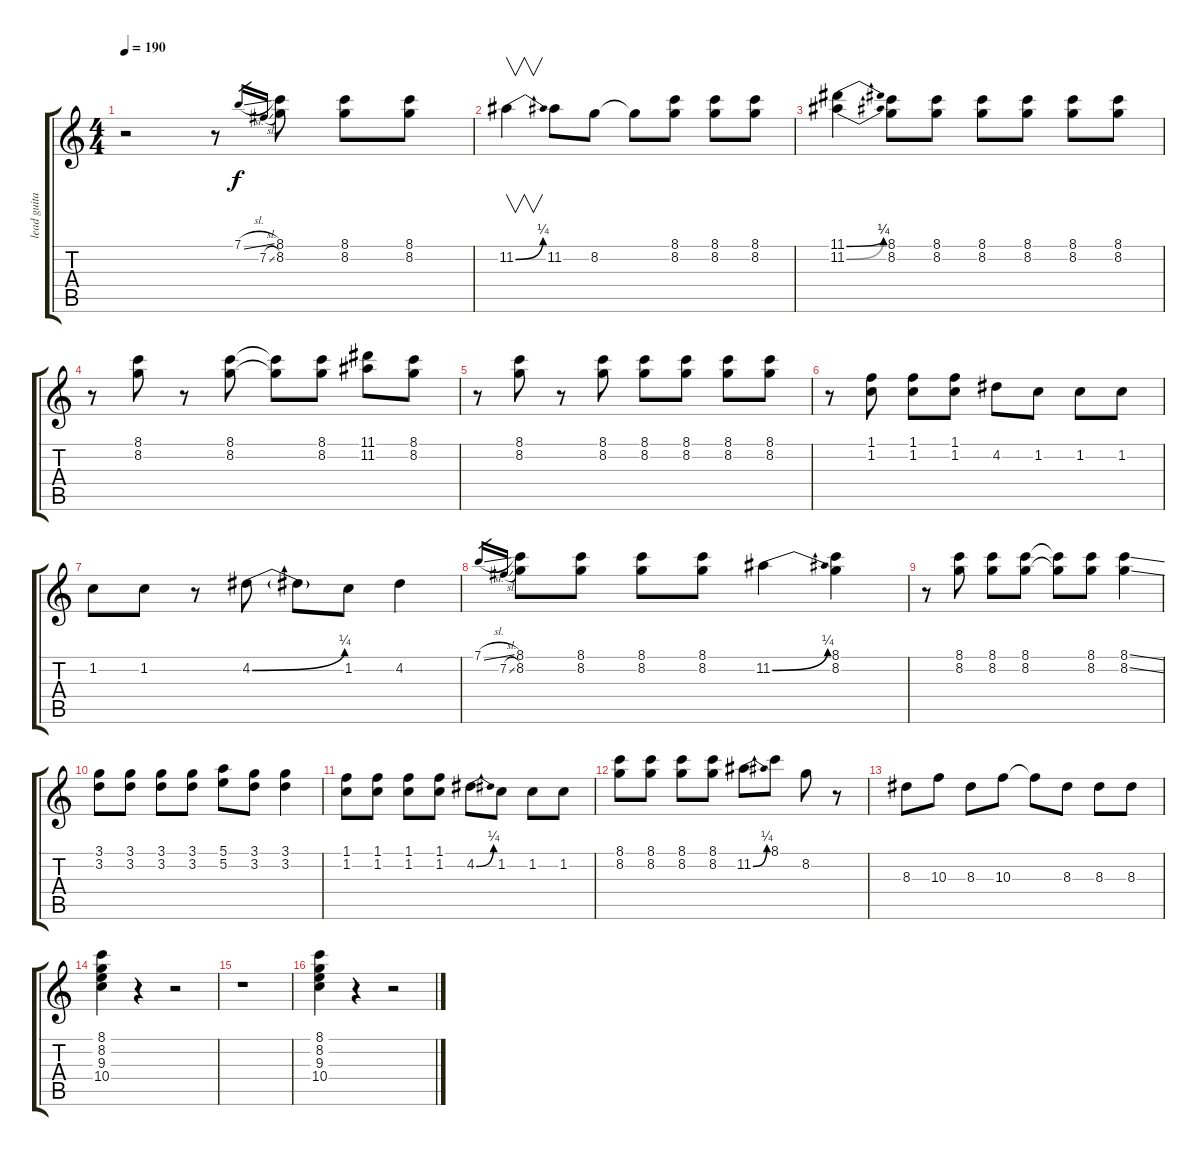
\track ("lead guitar" "lead guita") {instrument distortionguitar}
\staff {score tabs}
\tuning (E4 B3 G3 D3 A2 E2) {hide}
\ts (4 4)
\tempo 190
\clef g2
\ks c
r.2{dy f} r.8 7.1{sl}.16{gr} 7.2{sl}.16{gr} (8.1 8.2).8 (8.1 8.2).8 (8.1 8.2).8 |
11.2{be (bend 0 0 60 1)}.4{v} 11.2.8 8.2.8 8.2{t}.8 (8.1 8.2).8 (8.1 8.2).8 (8.1 8.2).8 |
(11.1{be (bend 0 0 60 1)} 11.2{be (bend 0 0 60 1)}).4 (8.1 8.2).8 (8.1 8.2).8 (8.1 8.2).8 (8.1 8.2).8 (8.1 8.2).8 (8.1 8.2).8 |
r.8 (8.1 8.2).8 r.8 (8.1 8.2).8 (8.1{t} 8.2{t}).8 (8.1 8.2).8 (11.1 11.2).8 (8.1 8.2).8 |
r.8 (8.1 8.2).8 r.8 (8.1 8.2).8 (8.1 8.2).8 (8.1 8.2).8 (8.1 8.2).8 (8.1 8.2).8 |
r.8 (1.1 1.2).8 (1.1 1.2).8 (1.1 1.2).8 4.2.8 1.2.8 1.2.8 1.2.8 |
1.2.8 1.2.8 r.8 4.2{be (bend 0 0 60 1)}.8 4.2{t}.8 1.2.8 4.2.4 |
7.1{sl}.16{gr} 7.2{sl}.16{gr} (8.1 8.2).8 (8.1 8.2).8 (8.1 8.2).8 (8.1 8.2).8 11.2{be (bend 0 0 60 1)}.4 (8.1 8.2).4 |
r.8 (8.1 8.2).8 (8.1 8.2).8 (8.1 8.2).8 (8.1{t} 8.2{t}).8 (8.1 8.2).8 (8.1{ss} 8.2{ss}).4 |
(3.1 3.2).8 (3.1 3.2).8 (3.1 3.2).8 (3.1 3.2).8 (5.1 5.2).8 (3.1 3.2).8 (3.1 3.2).4 |
(1.1 1.2).8 (1.1 1.2).8 (1.1 1.2).8 (1.1 1.2).8 4.2{be (bend 0 0 60 1)}.8 1.2.8 1.2.8 1.2.8 |
(8.1 8.2).8 (8.1 8.2).8 (8.1 8.2).8 (8.1 8.2).8 11.2{be (bend 0 0 60 1)}.8 8.1.8 8.2.8 r.8 |
8.3.8 10.3.8 8.3.8 10.3.8 10.3{t}.8 8.3.8 8.3.8 8.3.8 |
(8.1 8.2 9.3 10.4).4 r.4 r.2 |
r.1 |
(8.1 8.2 9.3 10.4).4 r.4 r.2
